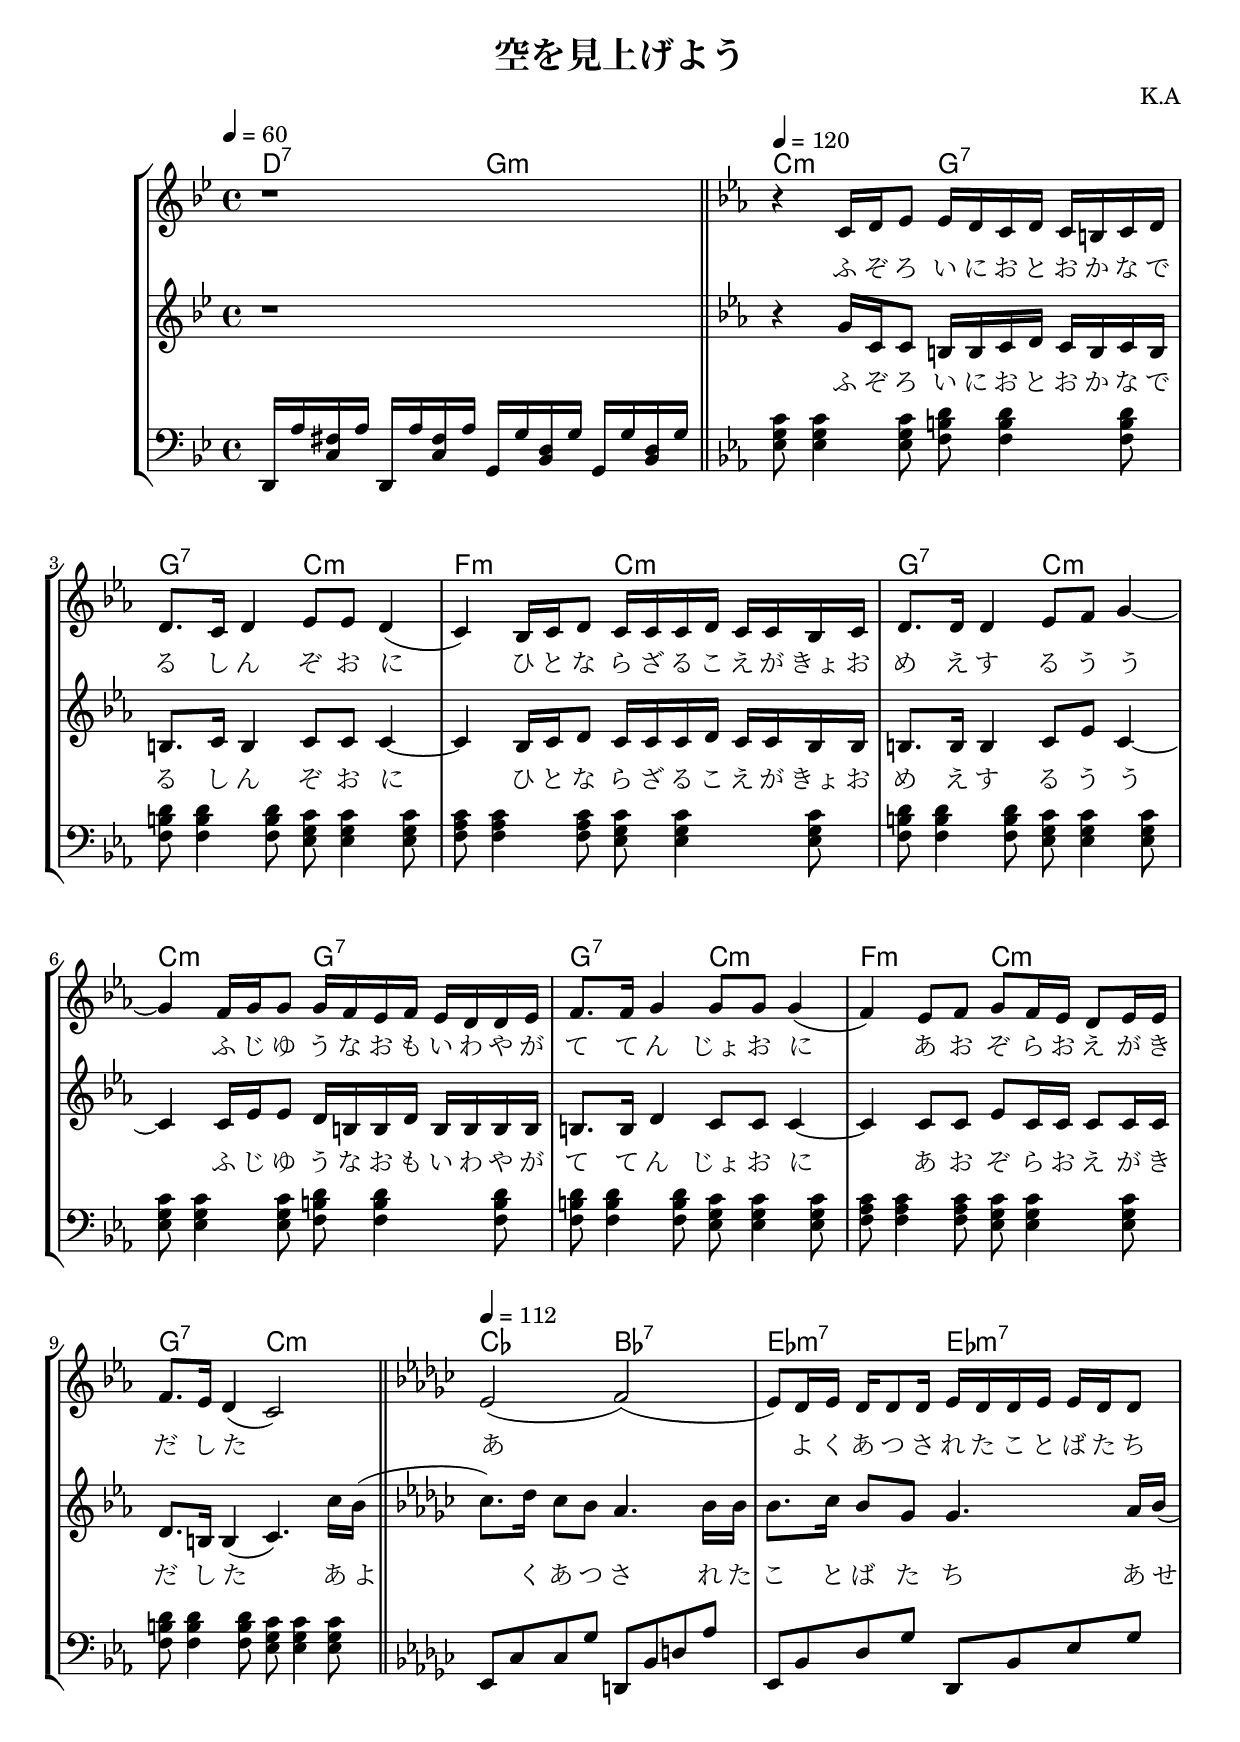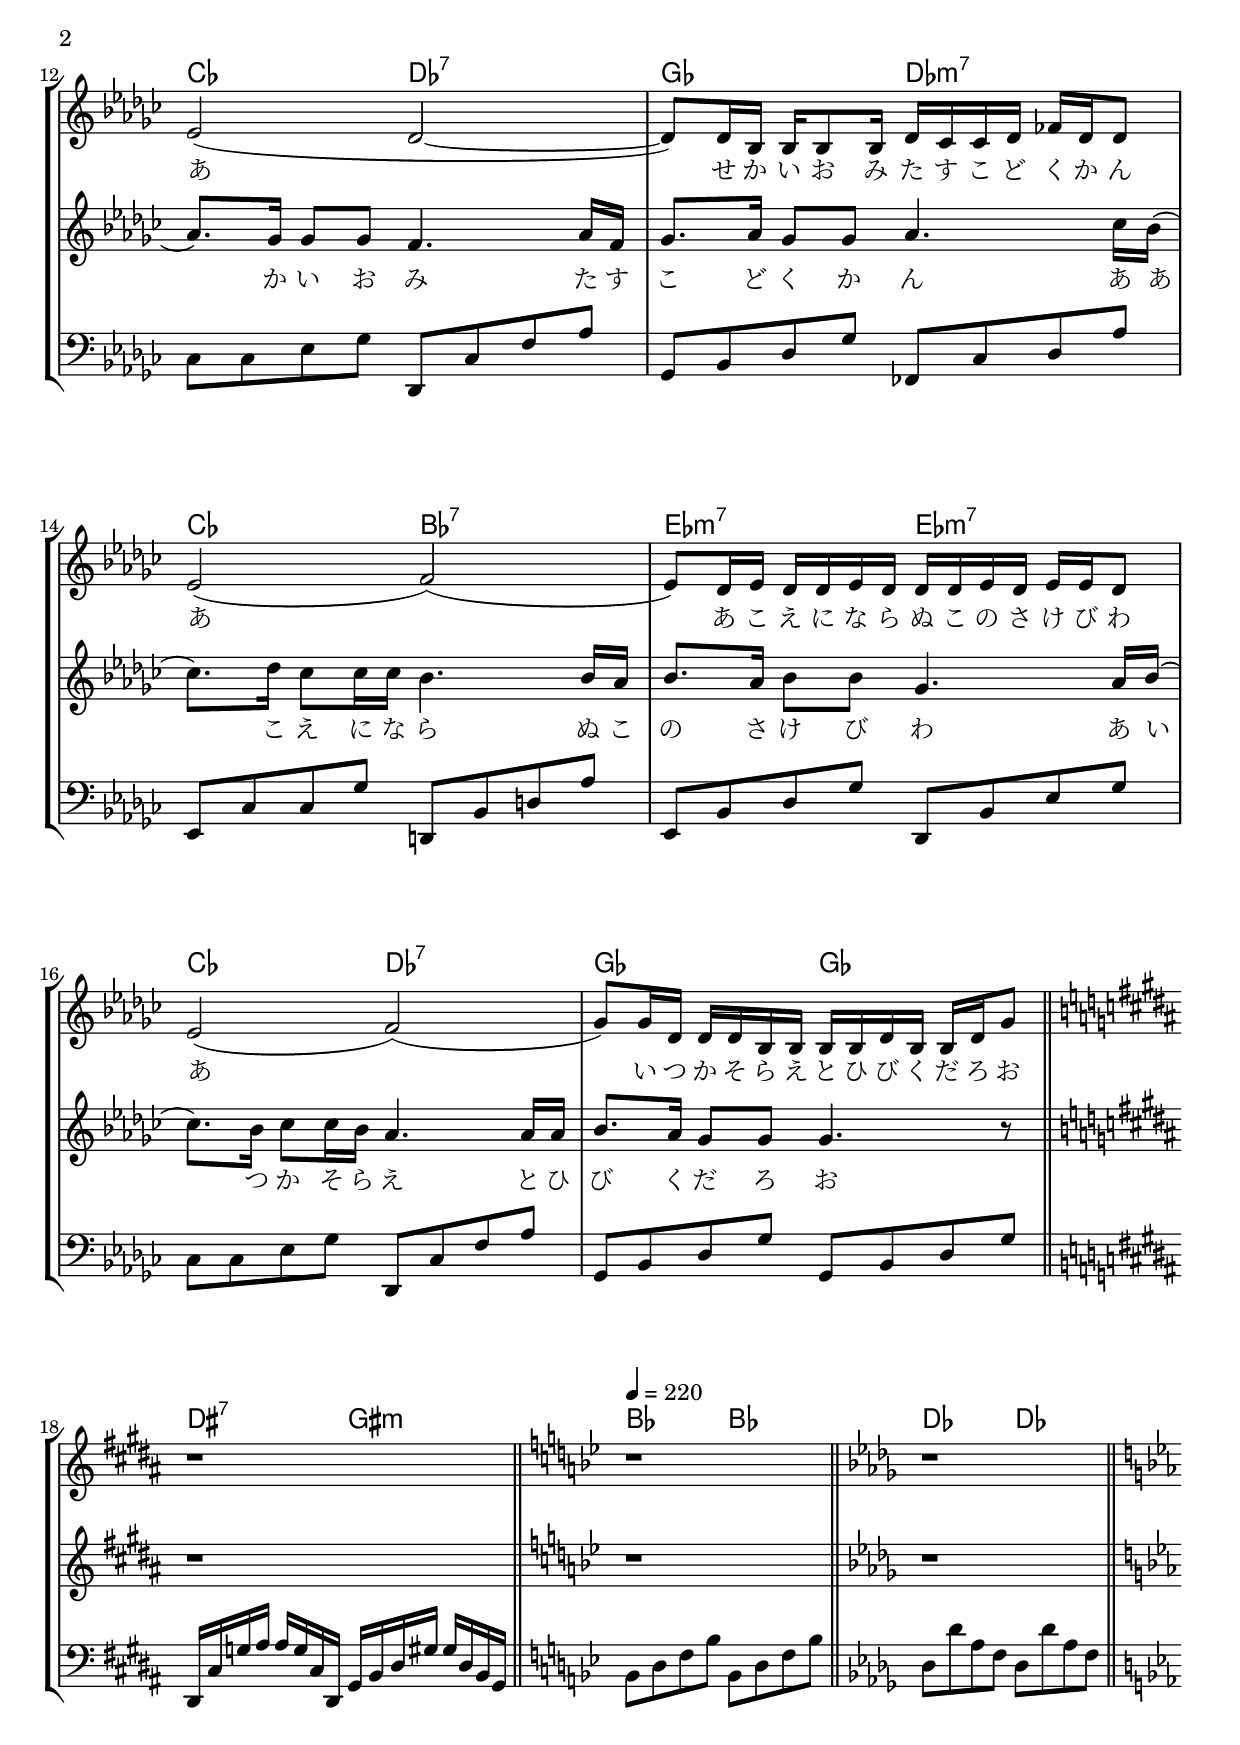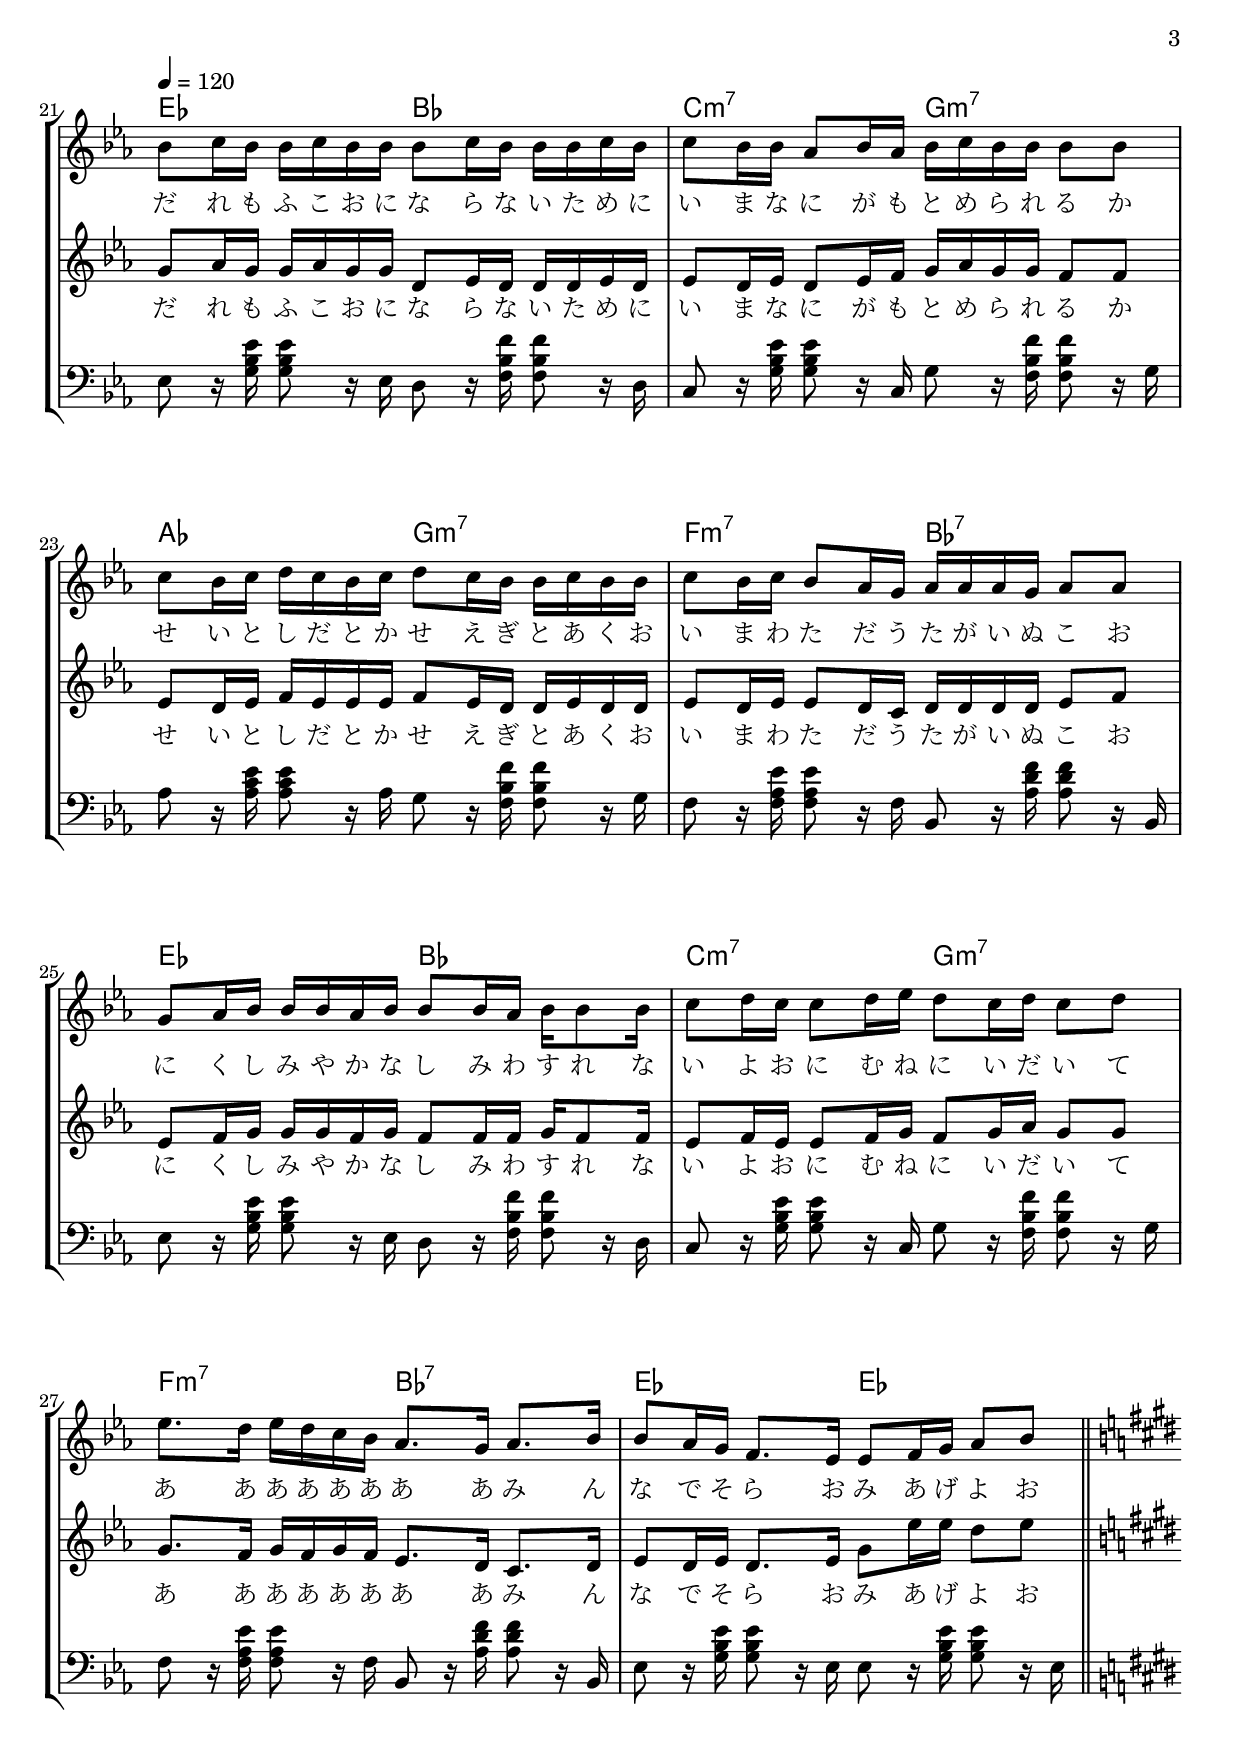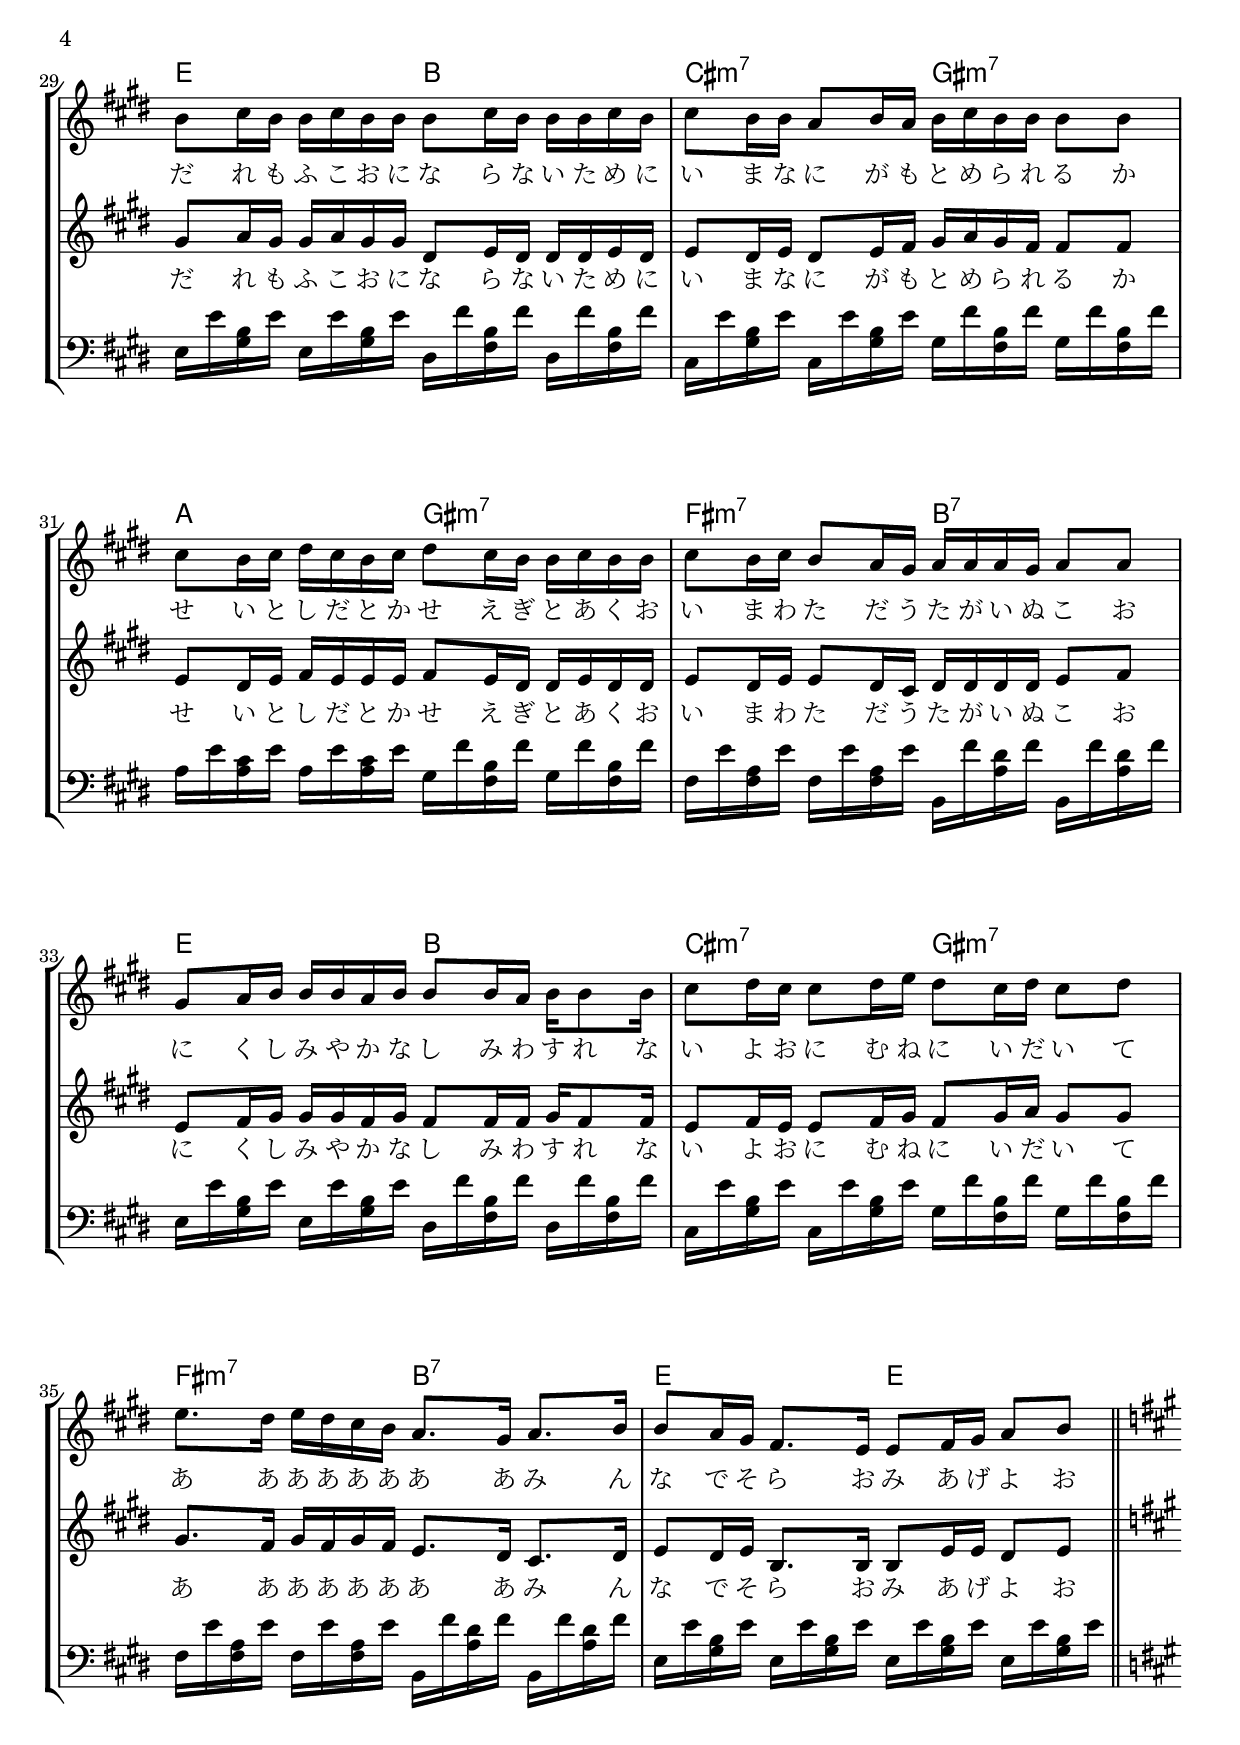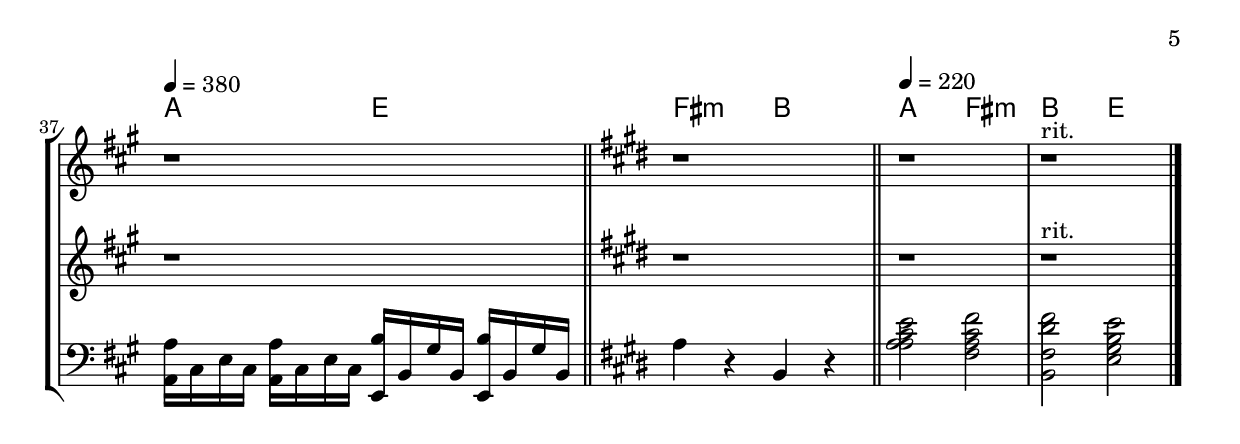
\version "2.12.1"

\header {
	title = \markup {空を見上げよう}
	composer = \markup \center-column {K.A}
}

harmony = \chordmode {
	d2:7 g:m 

	c:m g:7 g:7 c:m f:m c:m g:7 c:m c:m g:7 g:7 c:m f:m c:m g:7 c:m 

	ces bes:7 es:min7 es:min7 ces des:7 ges des:min7 ces bes:7 es:min7 es:min7 ces des:7 ges ges 

	dis:7 gis:m 

	bes bes 

	des des 

	es bes c:min7 g:min7 as g:min7 f:min7 bes:7 es bes c:min7 g:min7 f:min7 bes:7 es es 

	e b cis:min7 gis:min7 a gis:min7 fis:min7 b:7 e b cis:min7 gis:min7 fis:min7 b:7 e e 

	a e 

	fis:m b 

	a fis:m b e 
}

melody = {
	\key bes \major
	\tempo 4 = 60
	r1   
	\set Staff.midiInstrument = #"mmi0.48"
		\key es \major
	\tempo 4 = 120
r4 c'16  d'16  es'8  es'16  d'16  c'16  d'16  c'16  b16  c'16  d'16 
	d'8.  c'16  d'4  es'8  es'8  d'4 
	(c'4)  bes16  c'16  d'8  c'16  c'16  c'16  d'16  c'16  c'16  bes16  c'16 
	d'8.  d'16  d'4  es'8  f'8  g'4~ 
	g'4  f'16  g'16  g'8  g'16  f'16  es'16  f'16  es'16  d'16  d'16  es'16 
	f'8.  f'16  g'4  g'8  g'8  g'4 
	(f'4)  es'8  f'8  g'8  f'16  es'16  d'8  es'16  es'16 
	f'8.  es'16  d'4  (c'2)
	\set Staff.midiInstrument = #"fss0.5"
		\key ges \major
	\tempo 4 = 112
 es'2  (f'2) 
	(es'8)  des'16  es'16  des'16  des'8  des'16  es'16  des'16  des'16  es'16  es'16  des'16  des'8 
	es'2  (des'2~ 
	des'8)  des'16  bes16  bes16  bes8  bes16  des'16  ces'16  ces'16  des'16  fes'16  des'16  des'8 
	es'2  (f'2) 
	(es'8)  des'16  es'16  des'16  des'16  es'16  des'16  des'16  des'16  es'16  des'16  es'16  es'16  des'8 
	es'2  (f'2) 
	(ges'8)  ges'16  des'16  des'16  des'16  bes16  bes16  bes16  bes16  des'16  bes16  bes16  des'16  ges'8
	\key b \major
	r1   
	\key bes \major
	\tempo 4 = 220
	r1   
	\key des \major
	r1   
	\set Staff.midiInstrument = #"mmi0.36"
		\key es \major
	\tempo 4 = 120
bes'8  c''16  bes'16  bes'16  c''16  bes'16  bes'16  bes'8  c''16  bes'16  bes'16  bes'16  c''16  bes'16 
	c''8  bes'16  bes'16  as'8  bes'16  as'16  bes'16  c''16  bes'16  bes'16  bes'8  bes'8 
	c''8  bes'16  c''16  d''16  c''16  bes'16  c''16  d''8  c''16  bes'16  bes'16  c''16  bes'16  bes'16 
	c''8  bes'16  c''16  bes'8  as'16  g'16  as'16  as'16  as'16  g'16  as'8  as'8 
	g'8  as'16  bes'16  bes'16  bes'16  as'16  bes'16  bes'8  bes'16  as'16  bes'16  bes'8  bes'16 
	c''8  d''16  c''16  c''8  d''16  es''16  d''8  c''16  d''16  c''8  d''8 
	es''8.  d''16  es''16  d''16  c''16  bes'16  as'8.  g'16  as'8.  bes'16 
	bes'8  as'16  g'16  f'8.  es'16  es'8  f'16  g'16  as'8  bes'8
	\set Staff.midiInstrument = #"Acoustic Guitar (steel)"
		\key e \major
b'8  cis''16  b'16  b'16  cis''16  b'16  b'16  b'8  cis''16  b'16  b'16  b'16  cis''16  b'16 
	cis''8  b'16  b'16  a'8  b'16  a'16  b'16  cis''16  b'16  b'16  b'8  b'8 
	cis''8  b'16  cis''16  dis''16  cis''16  b'16  cis''16  dis''8  cis''16  b'16  b'16  cis''16  b'16  b'16 
	cis''8  b'16  cis''16  b'8  a'16  gis'16  a'16  a'16  a'16  gis'16  a'8  a'8 
	gis'8  a'16  b'16  b'16  b'16  a'16  b'16  b'8  b'16  a'16  b'16  b'8  b'16 
	cis''8  dis''16  cis''16  cis''8  dis''16  e''16  dis''8  cis''16  dis''16  cis''8  dis''8 
	e''8.  dis''16  e''16  dis''16  cis''16  b'16  a'8.  gis'16  a'8.  b'16 
	b'8  a'16  gis'16  fis'8.  e'16  e'8  fis'16  gis'16  a'8  b'8
	\key a \major
	\tempo 4 = 380
	r1   
	\key e \major
	r1   
	\tempo 4 = 220
	r1 | r1^"rit." \bar "|."
}

words = \lyricmode {
	
	ふ  ぞ  ろ  い  に  お  と  お  か  な  で  る  し  ん  ぞ  お  に  ひ  と  な  ら  ざ  る  こ  え  が  きょ  お  め  え  す  る  う  う  ふ  じ  ゆ  う  な  お  も  い  わ  や  が  て  て  ん  じょ  お  に  あ  お  ぞ  ら  お  え  が  き  だ  し  た  
	あ  よ  く  あ  つ  さ  れ  た  こ  と  ば  た  ち  あ  せ  か  い  お  み  た  す  こ  ど  く  か  ん  あ  あ  こ  え  に  な  ら  ぬ  こ  の  さ  け  び  わ  あ  い  つ  か  そ  ら  え  と  ひ  び  く  だ  ろ  お  
	
	
	
	だ  れ  も  ふ  こ  お  に  な  ら  な  い  た  め  に  い  ま  な  に  が  も  と  め  ら  れ  る  か  せ  い  と  し  だ  と  か  せ  え  ぎ  と  あ  く  お  い  ま  わ  た  だ  う  た  が  い  ぬ  こ  お  に  く  し  み  や  か  な  し  み  わ  す  れ  な  い  よ  お  に  む  ね  に  い  だ  い  て  あ  あ  あ  あ  あ  あ  あ  あ  み  ん  な  で  そ  ら  お  み  あ  げ  よ  お  
	だ  れ  も  ふ  こ  お  に  な  ら  な  い  た  め  に  い  ま  な  に  が  も  と  め  ら  れ  る  か  せ  い  と  し  だ  と  か  せ  え  ぎ  と  あ  く  お  い  ま  わ  た  だ  う  た  が  い  ぬ  こ  お  に  く  し  み  や  か  な  し  み  わ  す  れ  な  い  よ  お  に  む  ね  に  い  だ  い  て  あ  あ  あ  あ  あ  あ  あ  あ  み  ん  な  で  そ  ら  お  み  あ  げ  よ  お  
	
	
	
}

secondmelody = {
	\key bes \major
	\tempo 4 = 60
	r1   
	\set Staff.midiInstrument = #"mmi0.48"
		\key es \major
	\tempo 4 = 120
r4 g'16  c'16  c'8  b16  b16  c'16  d'16  c'16  b16  c'16  b16 
	b8.  c'16  b4  c'8  c'8  c'4~ 
	c'4  bes16  c'16  d'8  c'16  c'16  c'16  d'16  c'16  c'16  bes16  bes16 
	b8.  b16  b4  c'8  es'8  c'4~ 
	c'4  c'16  es'16  es'8  d'16  b16  b16  d'16  b16  b16  b16  b16 
	b8.  b16  d'4  c'8  c'8  c'4~ 
	c'4  c'8  c'8  es'8  c'16  c'16  c'8  c'16  c'16 
	d'8.  b16  b4  (c'4.)  	\set Staff.midiInstrument = #"String Ensemble 1"
	c''16  bes'16 
	(	\key ges \major
	\tempo 4 = 112
ces''8.)  des''16  ces''8  bes'8  as'4.  bes'16  bes'16 
	bes'8.  ces''16  bes'8  ges'8  ges'4.  as'16  bes'16 
	(as'8.)  ges'16  ges'8  ges'8  f'4.  as'16  f'16 
	ges'8.  as'16  ges'8  ges'8  as'4.  ces''16  bes'16 
	(ces''8.)  des''16  ces''8  ces''16  ces''16  bes'4.  bes'16  as'16 
	bes'8.  as'16  bes'8  bes'8  ges'4.  as'16  bes'16 
	(ces''8.)  bes'16  ces''8  ces''16  bes'16  as'4.  as'16  as'16 
	bes'8.  as'16  ges'8  ges'8  ges'4.  	r8 	\key b \major
	r1   
	\key bes \major
	\tempo 4 = 220
	r1   
	\key des \major
	r1   
	\set Staff.midiInstrument = #"fss0.42"
		\key es \major
	\tempo 4 = 120
g'8  as'16  g'16  g'16  as'16  g'16  g'16  d'8  es'16  d'16  d'16  d'16  es'16  d'16 
	es'8  d'16  es'16  d'8  es'16  f'16  g'16  as'16  g'16  g'16  f'8  f'8 
	es'8  d'16  es'16  f'16  es'16  es'16  es'16  f'8  es'16  d'16  d'16  es'16  d'16  d'16 
	es'8  d'16  es'16  es'8  d'16  c'16  d'16  d'16  d'16  d'16  es'8  f'8 
	es'8  f'16  g'16  g'16  g'16  f'16  g'16  f'8  f'16  f'16  g'16  f'8  f'16 
	es'8  f'16  es'16  es'8  f'16  g'16  f'8  g'16  as'16  g'8  g'8 
	g'8.  f'16  g'16  f'16  g'16  f'16  es'8.  d'16  c'8.  d'16 
	es'8  d'16  es'16  d'8.  es'16  g'8  es''16  es''16  d''8  es''8
	\set Staff.midiInstrument = #"Fretless Bass"
		\key e \major
gis'8  a'16  gis'16  gis'16  a'16  gis'16  gis'16  dis'8  e'16  dis'16  dis'16  dis'16  e'16  dis'16 
	e'8  dis'16  e'16  dis'8  e'16  fis'16  gis'16  a'16  gis'16  fis'16  fis'8  fis'8 
	e'8  dis'16  e'16  fis'16  e'16  e'16  e'16  fis'8  e'16  dis'16  dis'16  e'16  dis'16  dis'16 
	e'8  dis'16  e'16  e'8  dis'16  cis'16  dis'16  dis'16  dis'16  dis'16  e'8  fis'8 
	e'8  fis'16  gis'16  gis'16  gis'16  fis'16  gis'16  fis'8  fis'16  fis'16  gis'16  fis'8  fis'16 
	e'8  fis'16  e'16  e'8  fis'16  gis'16  fis'8  gis'16  a'16  gis'8  gis'8 
	gis'8.  fis'16  gis'16  fis'16  gis'16  fis'16  e'8.  dis'16  cis'8.  dis'16 
	e'8  dis'16  e'16  b8.  b16  b8  e'16  e'16  dis'8  e'8
	\key a \major
	\tempo 4 = 380
	r1   
	\key e \major
	r1   
	\tempo 4 = 220
	r1 | r1^"rit." \bar "|."
}

secondwords = \lyricmode {
	
	ふ  ぞ  ろ  い  に  お  と  お  か  な  で  る  し  ん  ぞ  お  に  ひ  と  な  ら  ざ  る  こ  え  が  きょ  お  め  え  す  る  う  う  ふ  じ  ゆ  う  な  お  も  い  わ  や  が  て  て  ん  じょ  お  に  あ  お  ぞ  ら  お  え  が  き  だ  し  た  
	あ  よ  く  あ  つ  さ  れ  た  こ  と  ば  た  ち  あ  せ  か  い  お  み  た  す  こ  ど  く  か  ん  あ  あ  こ  え  に  な  ら  ぬ  こ  の  さ  け  び  わ  あ  い  つ  か  そ  ら  え  と  ひ  び  く  だ  ろ  お  
	
	
	
	だ  れ  も  ふ  こ  お  に  な  ら  な  い  た  め  に  い  ま  な  に  が  も  と  め  ら  れ  る  か  せ  い  と  し  だ  と  か  せ  え  ぎ  と  あ  く  お  い  ま  わ  た  だ  う  た  が  い  ぬ  こ  お  に  く  し  み  や  か  な  し  み  わ  す  れ  な  い  よ  お  に  む  ね  に  い  だ  い  て  あ  あ  あ  あ  あ  あ  あ  あ  み  ん  な  で  そ  ら  お  み  あ  げ  よ  お  
	だ  れ  も  ふ  こ  お  に  な  ら  な  い  た  め  に  い  ま  な  に  が  も  と  め  ら  れ  る  か  せ  い  と  し  だ  と  か  せ  え  ぎ  と  あ  く  お  い  ま  わ  た  だ  う  た  が  い  ぬ  こ  お  に  く  し  み  や  か  な  し  み  わ  す  れ  な  い  よ  お  に  む  ね  に  い  だ  い  て  あ  あ  あ  あ  あ  あ  あ  あ  み  ん  な  で  そ  ら  お  み  あ  げ  よ  お  
	
	
	
}

tempochange = {
	\tempo 4 = 60
	r1 \bar "||"
	\tempo 4 = 120
	r1 | r1 | r1 | r1 | r1 | r1 | r1 | r1 \bar "||"
	\tempo 4 = 112
	r1 | r1 | r1 | r1 | r1 | r1 | r1 | r1 \bar "||"
	\tempo 4 = 112
	r1 \bar "||"
	\tempo 4 = 220
	r1 \bar "||"
	\tempo 4 = 220
	r1 \bar "||"
	\tempo 4 = 120
	r1 | r1 | r1 | r1 | r1 | r1 | r1 | r1 \bar "||"
	\tempo 4 = 120
	r1 | r1 | r1 | r1 | r1 | r1 | r1 | r1 \bar "||"
	\tempo 4 = 380
	r1 \bar "||"
	\tempo 4 = 380
	r1 \bar "||"
	\tempo 4 = 220
	r1 | \tempo 4 = 165 r2 \tempo 4 = 146 r2 \bar "|."
}

mainacc = {
	\clef bass
	\set Staff.midiInstrument = #"Electric Grand"
	\key bes \major
	\tempo 4 = 60
	<d, c fis a>2
	<g, bes, d g>2
	\bar "||"

	\set Staff.midiInstrument = #"Acoustic Guitar (steel)"
	\key es \major
	\tempo 4 = 120
	c8 <es g c'> c <es g c'>
	g,8 <f b d'> g, <f b d'>
	g,8 <f b d'> g, <f b d'>
	c8 <es g c'> c <es g c'>
	f8 <f as c'> f <f as c'>
	c8 <es g c'> c <es g c'>
	g,8 <f b d'> g, <f b d'>
	c8 <es g c'> c <es g c'>
	c8 <es g c'> c <es g c'>
	g,8 <f b d'> g, <f b d'>
	g,8 <f b d'> g, <f b d'>
	c8 <es g c'> c <es g c'>
	f8 <f as c'> f <f as c'>
	c8 <es g c'> c <es g c'>
	g,8 <f b d'> g, <f b d'>
	c8 <es g c'> c <es g c'>
	\bar "||"

	\set Staff.midiInstrument = #"Gunshot"
	\key ges \major
	\tempo 4 = 112
	es,4 r4
	d,4 r4
	es,4 r4
	des,4 r4
	ces4 r4
	des,4 r4
	ges,4 r4
	fes,4 r4
	es,4 r4
	d,4 r4
	es,4 r4
	des,4 r4
	ces4 r4
	des,4 r4
	ges,4 r4
	ges,4 r4
	\bar "||"

	\set Staff.midiInstrument = #"Overdriven Guitar"
	\key b \major
	dis,8 cis8 g8 ais8
	gis,8 b,8 dis8 gis8
	\bar "||"

	\set Staff.midiInstrument = #"Acoustic Guitar (nylon)"
	\key bes \major
	\tempo 4 = 220
	bes,8 bes f d
	bes,8 bes f d
	\bar "||"

	\set Staff.midiInstrument = #"Acoustic Guitar (nylon)"
	\key des \major
	des8 des' as f
	des8 des' as f
	\bar "||"

	\set Staff.midiInstrument = #"Acoustic Guitar (nylon)"
	\key es \major
	\tempo 4 = 120
	es8 r16 <g bes es'>16 <g bes es'>8 r16 es16
	d8 r16 <f bes f'>16 <f bes f'>8 r16 d16
	c8 r16 <g bes es'>16 <g bes es'>8 r16 c16
	g8 r16 <f bes f'>16 <f bes f'>8 r16 g16
	as8 r16 <as c' es'>16 <as c' es'>8 r16 as16
	g8 r16 <f bes f'>16 <f bes f'>8 r16 g16
	f8 r16 <f as es'>16 <f as es'>8 r16 f16
	bes,8 r16 <as d' f'>16 <as d' f'>8 r16 bes,16
	es8 r16 <g bes es'>16 <g bes es'>8 r16 es16
	d8 r16 <f bes f'>16 <f bes f'>8 r16 d16
	c8 r16 <g bes es'>16 <g bes es'>8 r16 c16
	g8 r16 <f bes f'>16 <f bes f'>8 r16 g16
	f8 r16 <f as es'>16 <f as es'>8 r16 f16
	bes,8 r16 <as d' f'>16 <as d' f'>8 r16 bes,16
	es8 r16 <g bes es'>16 <g bes es'>8 r16 es16
	es8 r16 <g bes es'>16 <g bes es'>8 r16 es16
	\bar "||"

	\set Staff.midiInstrument = #"Helicopter"
	\key e \major
	<e gis b e'>2
	<dis fis b fis'>2
	<cis gis b e'>2
	<gis fis b fis'>2
	<a a cis' e'>2
	<gis fis b fis'>2
	<fis fis a e'>2
	<b, a dis' fis'>2
	<e gis b e'>2
	<dis fis b fis'>2
	<cis gis b e'>2
	<gis fis b fis'>2
	<fis fis a e'>2
	<b, a dis' fis'>2
	<e gis b e'>2
	<e gis b e'>2
	\bar "||"

	\set Staff.midiInstrument = #"Acoustic Guitar (nylon)"
	\key a \major
	\tempo 4 = 380
	a,4 r4
	e,4 r4
	\bar "||"

	\set Staff.midiInstrument = #"Acoustic grand"
	\key e \major
	a4 r4
	b,4 r4
	\bar "||"

	\set Staff.midiInstrument = #"Music box"
	\tempo 4 = 220
	a4 r4
	fis4 r4
	b,4 r4
	e2
	\bar "|."
}

subacc = {
	\clef bass
	\set Staff.midiInstrument = #"Breath Noise"
	\key bes \major
	\tempo 4 = 60
	d,16 a <c fis> a d, a <c fis> a
	g,16 g <bes, d> g g, g <bes, d> g
	\bar "||"

	\set Staff.midiInstrument = #"Breath Noise"
	\key es \major
	\tempo 4 = 120
	<es g c'>8 <es g c'>4 <es g c'>8
	<f b d'>8 <f b d'>4 <f b d'>8
	<f b d'>8 <f b d'>4 <f b d'>8
	<es g c'>8 <es g c'>4 <es g c'>8
	<f as c'>8 <f as c'>4 <f as c'>8
	<es g c'>8 <es g c'>4 <es g c'>8
	<f b d'>8 <f b d'>4 <f b d'>8
	<es g c'>8 <es g c'>4 <es g c'>8
	<es g c'>8 <es g c'>4 <es g c'>8
	<f b d'>8 <f b d'>4 <f b d'>8
	<f b d'>8 <f b d'>4 <f b d'>8
	<es g c'>8 <es g c'>4 <es g c'>8
	<f as c'>8 <f as c'>4 <f as c'>8
	<es g c'>8 <es g c'>4 <es g c'>8
	<f b d'>8 <f b d'>4 <f b d'>8
	<es g c'>8 <es g c'>4 <es g c'>8
	\bar "||"

	\set Staff.midiInstrument = #"Overdriven Guitar"
	\key ges \major
	\tempo 4 = 112
	es,8 ces8 ces8 ges8
	d,8 bes,8 d8 as8
	es,8 bes,8 des8 ges8
	des,8 bes,8 es8 ges8
	ces8 ces8 es8 ges8
	des,8 ces8 f8 as8
	ges,8 bes,8 des8 ges8
	fes,8 ces8 des8 as8
	es,8 ces8 ces8 ges8
	d,8 bes,8 d8 as8
	es,8 bes,8 des8 ges8
	des,8 bes,8 es8 ges8
	ces8 ces8 es8 ges8
	des,8 ces8 f8 as8
	ges,8 bes,8 des8 ges8
	ges,8 bes,8 des8 ges8
	\bar "||"

	\set Staff.midiInstrument = #"Electric Grand"
	\key b \major
	dis,16 cis g ais ais g cis dis,
	gis,16 b, dis gis gis dis b, gis,
	\bar "||"

	\set Staff.midiInstrument = #"Electric Grand"
	\key bes \major
	\tempo 4 = 220
	bes,8 d8 f8 bes8
	bes,8 d8 f8 bes8
	\bar "||"

	\set Staff.midiInstrument = #"Bright Acoustic"
	\key des \major
	des8 des' as f
	des8 des' as f
	\bar "||"

	\set Staff.midiInstrument = #"Timpani"
	\key es \major
	\tempo 4 = 120
	es8 r16 <g bes es'>16 <g bes es'>8 r16 es16
	d8 r16 <f bes f'>16 <f bes f'>8 r16 d16
	c8 r16 <g bes es'>16 <g bes es'>8 r16 c16
	g8 r16 <f bes f'>16 <f bes f'>8 r16 g16
	as8 r16 <as c' es'>16 <as c' es'>8 r16 as16
	g8 r16 <f bes f'>16 <f bes f'>8 r16 g16
	f8 r16 <f as es'>16 <f as es'>8 r16 f16
	bes,8 r16 <as d' f'>16 <as d' f'>8 r16 bes,16
	es8 r16 <g bes es'>16 <g bes es'>8 r16 es16
	d8 r16 <f bes f'>16 <f bes f'>8 r16 d16
	c8 r16 <g bes es'>16 <g bes es'>8 r16 c16
	g8 r16 <f bes f'>16 <f bes f'>8 r16 g16
	f8 r16 <f as es'>16 <f as es'>8 r16 f16
	bes,8 r16 <as d' f'>16 <as d' f'>8 r16 bes,16
	es8 r16 <g bes es'>16 <g bes es'>8 r16 es16
	es8 r16 <g bes es'>16 <g bes es'>8 r16 es16
	\bar "||"

	\set Staff.midiInstrument = #"Synthstrings 2"
	\key e \major
	e16 e' <gis b> e' e e' <gis b> e'
	dis16 fis' <fis b> fis' dis fis' <fis b> fis'
	cis16 e' <gis b> e' cis e' <gis b> e'
	gis16 fis' <fis b> fis' gis fis' <fis b> fis'
	a16 e' <a cis'> e' a e' <a cis'> e'
	gis16 fis' <fis b> fis' gis fis' <fis b> fis'
	fis16 e' <fis a> e' fis e' <fis a> e'
	b,16 fis' <a dis'> fis' b, fis' <a dis'> fis'
	e16 e' <gis b> e' e e' <gis b> e'
	dis16 fis' <fis b> fis' dis fis' <fis b> fis'
	cis16 e' <gis b> e' cis e' <gis b> e'
	gis16 fis' <fis b> fis' gis fis' <fis b> fis'
	fis16 e' <fis a> e' fis e' <fis a> e'
	b,16 fis' <a dis'> fis' b, fis' <a dis'> fis'
	e16 e' <gis b> e' e e' <gis b> e'
	e16 e' <gis b> e' e e' <gis b> e'
	\bar "||"

	\set Staff.midiInstrument = #"Reverse Cymbal"
	\key a \major
	\tempo 4 = 380
	<a, a>16 cis e cis <a, a> cis e cis
	<e, b>16 b, gis b, <e, b> b, gis b,
	\bar "||"

	\set Staff.midiInstrument = #"Acoustic Guitar (nylon)"
	\key e \major
	a4 r4
	b,4 r4
	\bar "||"

	\set Staff.midiInstrument = #"Acoustic grand"
	\tempo 4 = 220
	<a a cis' e'>2
	<fis a cis' fis'>2
	<b, fis dis' fis'>2
	<e gis b e'>2
	\bar "|."
}

percA = {
	\drummode {
	r1 \bar "||"
	cymr4 cymr4 cymr4 cymr4  |cymr4 cymr8 cymr16 cymr16 cymr4 cymr4  |cymr4 cymr4 cymr4 cymr4  |cymr4 cymr2.  |cymr4 cymr4 cymr4 cymr4  |cymr4 cymr8 cymr16 cymr16 cymr4 cymr4  |cymr4 cymr4 cymr4 cymr4  |cymr4 cymr2.  \bar "||"
	r8 hho8 hho8 hho8 hho8 hho8 hho8 hho8  |hho8 hho8 hho8 hho8 hho8 hho8 hho8 hho8  |r8 hho8 hho8 hho8 hho8 hho8 hho8 hho8  |hho8 hho8 hho8 hho8 hho2  |r8 hho8 hho8 hho8 hho8 hho8 hho8 hho8  |hho8 hho8 hho8 hho8 hho8 hho8 hho8 hho8  |r8 hho8 hho8 hho8 hho8 hho8 hho8 hho8  |hho8 hho8 hho2.  \bar "||"
	hho8 hho8 hho2.  \bar "||"
	cymc1  \bar "||"
	cymc1  \bar "||"
	cymc1  |r1  |r1  |r1  |cymc1  |r1  |r1  |r1  \bar "||"
	r2. hho4  |r1  |r2. hho4  |r1  |r2. hho4  |r1  |r2. hho4  |r1  \bar "||"
	r1 \bar "||"
	r1 \bar "||"
	r1 |r1 \bar "|."
	}
}

percB = {
	\drummode {
	r1 \bar "||"
	r2 sn2  |r2 sn2  |r2 sn2  |r8 sn8 sn2.  |r2 sn2  |r2 sn2  |r2 sn2  |r8 sn8 sn2.  \bar "||"
	r8 sn4 sn4 sn4 sn8  |r8 sn4 sn4 sn4 sn8  |r8 sn4 sn4 sn4 sn8  |r8 sn4 sn8 sn8 sn16 sn4 r16  |r8 sn4 sn4 sn4 sn8  |r8 sn4 sn4 sn4 sn8  |r8 sn4 sn4 sn4 sn8  |r8 sn8. sn16 sn8 sn16 sn16 sn16 sn8. sn8  \bar "||"
	r8 sn8. sn16 sn8 sn16 sn16 sn16 sn8. sn8  \bar "||"
	r8 hho8 hho8 hho8 hho8 hho8 hho8 hho8  \bar "||"
	r8 hho8 hho8 hho8 hho8 hho8 hho8 hho8  \bar "||"
	r8 hho8 hho8 hho8 hho8 hho8 hho8 hho8  |hho8 hho8 hho8 hho8 hho8 hho8 hho8 hho8  |hho8 hho8 hho8 hho8 hho8 hho8 hho8 hho8  |hho8 hho8 hho8 hho8 hho8 hho4.  |r8 hho8 hho8 hho8 hho8 hho8 hho8 hho8  |hho8 hho8 hho8 hho8 hho8 hho8 hho8 hho8  |hho8 hho8 hho8 hho8 hho8 hho8 hho8 hho8  |hho8 hho8 hho8 hho8 hho8 hho4.  \bar "||"
	r4 hh4 hh2  |hh4 hh4 hh4 hh4  |hh4 hh4 hh4 r16 hh8.  |hh4 hh4 hh4 hh4  |r4 hh4 hh2  |hh4 hh4 hh4 hh4  |hh4 hh4 hh4 r16 hh8.  |r4 hh4. r16 hh8 hh8 hh16  \bar "||"
	r1 \bar "||"
	r1 \bar "||"
	r1 |r1 \bar "|."
	}
}

percC = {
	\drummode {
	r1 \bar "||"
	bd2. r8 bd8  |bd2. r8 bd8  |bd2. r8 bd8  |bd4. bd8 bd4. bd8  |bd2. r8 bd8  |bd2. r8 bd8  |bd2. r8 bd8  |bd2 r8 bd4.  \bar "||"
	bd4 bd4 bd8. bd8 bd8.  |bd4 bd4 bd8. bd8 bd8.  |bd4 bd4 bd8. bd8 bd8.  |bd4 bd4 r16 bd4. r16  |bd4 bd4 bd8. bd8 bd8.  |bd4 bd4 bd8. bd8 bd8.  |bd4 bd4 bd8. bd8 bd8.  |bd8 bd8 bd8. bd8. bd8 bd8 bd8  \bar "||"
	bd8 bd8 bd8. bd8. bd8 bd8 bd8  \bar "||"
	r1  \bar "||"
	r1  \bar "||"
	r1  |r1  |r1  |r2. hh4  |r1  |r1  |r1  |r2. hh4  \bar "||"
	r16 hhp8 hhp8 hhp8 hhp8 hhp8 hhp8 hhp8 hhp16  |r16 hhp8 hhp8 hhp8 hhp8 hhp8 hhp8 hhp8 hhp16  |r16 hhp8 hhp8 hhp8 hhp8 hhp8 hhp4 hhp16  |r16 hhp8 hhp8 hhp8 hhp8 hhp8 hhp8 hhp8 hhp16  |r16 hhp8 hhp8 hhp8 hhp8 hhp8 hhp8 hhp8 hhp16  |r16 hhp8 hhp8 hhp8 hhp8 hhp8 hhp8 hhp8 hhp16  |r16 hhp8 hhp8 hhp8 hhp8 hhp8 hhp4 hhp16  |r16 hhp8 hhp8 hhp8 hhp8. hhp8 hhp8 hhp8  \bar "||"
	r1 \bar "||"
	r1 \bar "||"
	r1 |r1 \bar "|."
	}
}

percD = {
	\drummode {
	r1 \bar "||"
	r1 |r1 |r1 |r2 r8 tommh8 tommh4  |r1 |r1 |r1 |r8. tommh8. tommh2 r8  \bar "||"
	cymc1  |r1  |cymc1  |r1  |cymc1  |r1  |cymc1  |r1  \bar "||"
	cymc1  \bar "||"
	r8 sn4 sn4 sn4 sn8  \bar "||"
	r8 sn4 sn4 sn4 sn8  \bar "||"
	r8 sn4 sn4 sn4 sn8  |r8 sn4 sn4 sn4 sn8  |r8 sn4 sn4 sn4 sn8  |r8 sn4 sn4 sn8. sn16 sn16 sn16  |r8 sn4 sn4 sn4 sn8  |r8 sn4 sn4 sn4 sn8  |r8 sn4 sn4 sn4 sn8  |r8 sn4 sn4 sn8. sn16 sn16 sn16  \bar "||"
	r8 sn4 sn4 sn4 sn8  |r8 sn4 sn4 sn4 sn8  |r8 sn4 sn4 sn4 sn8  |r8 sn4 sn4 sn4 sn8  |r8 sn4 sn4 sn4 sn8  |r8 sn4 sn4 sn4 sn8  |r8 sn4 sn4 sn4 sn8  |r8 sn4 sn8 sn16 sn8 sn8 sn8 sn16  \bar "||"
	r1 \bar "||"
	r1 \bar "||"
	r1 |r1 \bar "|."
	}
}

percE = {
	\drummode {
	r1 \bar "||"
	r1 |r1 |r1 |r2. r8 toml8  |r1 |r1 |r1 |r2. toml8 toml8  \bar "||"
	r1 |r1 |r1 |r2. tommh16 tommh8.  |r1 |r1 |r1 |r2. tommh16 tommh8.  \bar "||"
	r1 \bar "||"
	bd4 bd16 bd8. bd8. bd8 bd8.  \bar "||"
	bd4 bd16 bd8. bd8. bd8 bd8.  \bar "||"
	bd4 bd16 bd8. bd8. bd8 bd8.  |bd4 bd16 bd8. bd16 bd8 bd8 bd8.  |bd4 bd16 bd8. bd8. bd8 bd8.  |bd4 bd16 bd8. bd16 bd8. bd4  |bd4 bd16 bd8. bd8. bd8 bd8.  |bd4 bd16 bd8. bd16 bd8 bd8 bd8.  |bd4 bd16 bd8. bd8. bd8 bd8.  |bd4 bd16 bd8. bd16 bd8. bd4  \bar "||"
	bd4 bd4 bd16 bd8 bd16 bd4  |bd4 bd4 bd16 bd8 bd16 bd4  |bd4 bd4 bd16 bd8 bd16 bd4  |bd4 bd4 bd16 bd8 bd16 bd4  |bd4 bd4 bd16 bd8 bd16 bd4  |bd4 bd4 bd16 bd8 bd16 bd4  |bd4 bd4 bd16 bd8 bd16 bd4  |bd4 bd8. bd8 bd8 bd8 bd8 bd16  \bar "||"
	r1 \bar "||"
	r1 \bar "||"
	r1 |r1 \bar "|."
	}
}

percF = {
	\drummode {
	r1 \bar "||"
	r1 |r1 |r1 |r1 |r1 |r1 |r1 |hho1  \bar "||"
	r1 |r1 |r1 |r2. r8 tomfh16 tomfh16  |r1 |r1 |r1 |r2. r8 tomfh8  \bar "||"
	r2. r8 tomfh8  \bar "||"
	r1 \bar "||"
	r1 \bar "||"
	r1 | r1 | r1 | r1 | r1 | r1 | r1 | r1 \bar "||"
	cymc1  |r1 |r1 |r1 |cymc1  |r1 |r1 |cymc1  \bar "||"
	r1 \bar "||"
	r1 \bar "||"
	r1 | r1 \bar "|."
	}
}

percG = {
	\drummode {
	r1 \bar "||"
	r1 | r1 | r1 | r1 | r1 | r1 | r1 | r1 \bar "||"
	r1 |r1 |r1 |r1 |r1 |r1 |r1 |r2. tomml16 tomml8.  \bar "||"
	r2. tomml16 tomml8.  \bar "||"
	r1 \bar "||"
	r1 \bar "||"
	r1 | r1 | r1 | r1 | r1 | r1 | r1 | r1 \bar "||"
	r1 | r1 | r1 | r1 | r1 | r1 | r1 | r1 \bar "||"
	r1 \bar "||"
	r1 \bar "||"
	r1 | r1 \bar "|."
	}
}

\score {
	<<
		\new StaffGroup <<
			\new ChordNames {\harmony}
			\new Voice = "melody" {\melody}
			\new Lyrics \lyricsto "melody" \words
			\new Voice = "secondmelody" {\secondmelody}
			\new Lyrics \lyricsto "secondmelody" \secondwords
			\new Staff = "subacc" {\subacc}
		>>
	>>
	\layout { }
}
